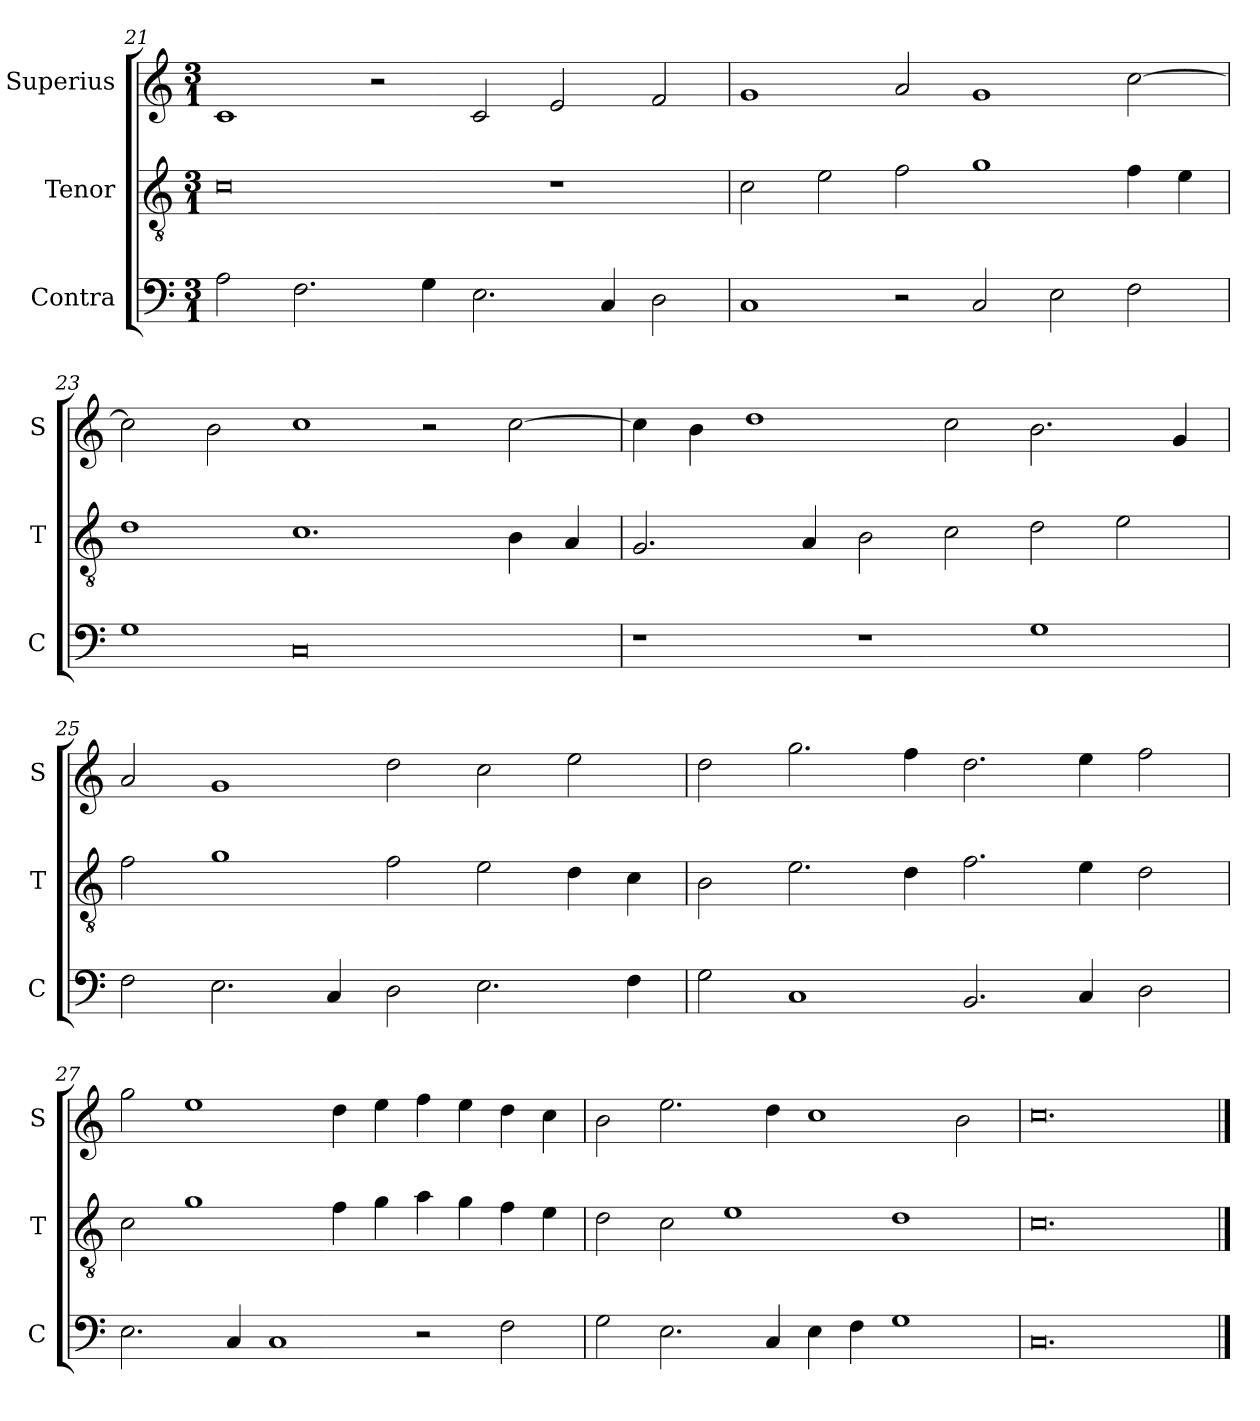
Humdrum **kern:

**kern	**kern	**kern
*part3	*part2	*part1
*staff3	*staff2	*staff1
*I"Contra	*I"Tenor	*I"Superius
*I'C	*I'T	*I'S
*clefF4	*clefGv2	*clefG2
*k[]	*k[]	*k[]
*M3/1	*M3/1	*M3/1
=21	=21	=21
2A	0c	1c
2.F	.	.
.	.	2r
4G	.	.
2.E	.	2c
.	1r	2e
4C	.	.
2D	.	2f
=22	=22	=22
1C	2c	1g
.	2e	.
2r	2f	2a
2C	1g	1g
2E	.	.
2F	4f	[2cc
.	4e	.
=23	=23	=23
1G	1d	2cc]
.	.	2b
0C	1.c	1cc
.	.	2r
.	4B	[2cc
.	4A	.
=24	=24	=24
1r	2.G	4cc]
.	.	4b
.	.	1dd
.	4A	.
1r	2B	.
.	2c	2cc
1G	2d	2.b
.	2e	.
.	.	4g
=25	=25	=25
2F	2f	2a
2.E	1g	1g
4C	.	.
2D	2f	2dd
2.E	2e	2cc
.	4d	2ee
4F	4c	.
=26	=26	=26
2G	2B	2dd
1C	2.e	2.gg
.	4d	4ff
2.BB	2.f	2.dd
4C	4e	4ee
2D	2d	2ff
=27	=27	=27
2.E	2c	2gg
.	1g	1ee
4C	.	.
1C	.	.
.	4f	4dd
.	4g	4ee
2r	4a	4ff
.	4g	4ee
2F	4f	4dd
.	4e	4cc
=28	=28	=28
2G	2d	2b
2.E	2c	2.ee
.	1e	.
4C	.	4dd
4E	.	1cc
4F	.	.
1G	1d	.
.	.	2b
=29	=29	=29
0.C	0.c	0.cc
==	==	==
*-	*-	*-
